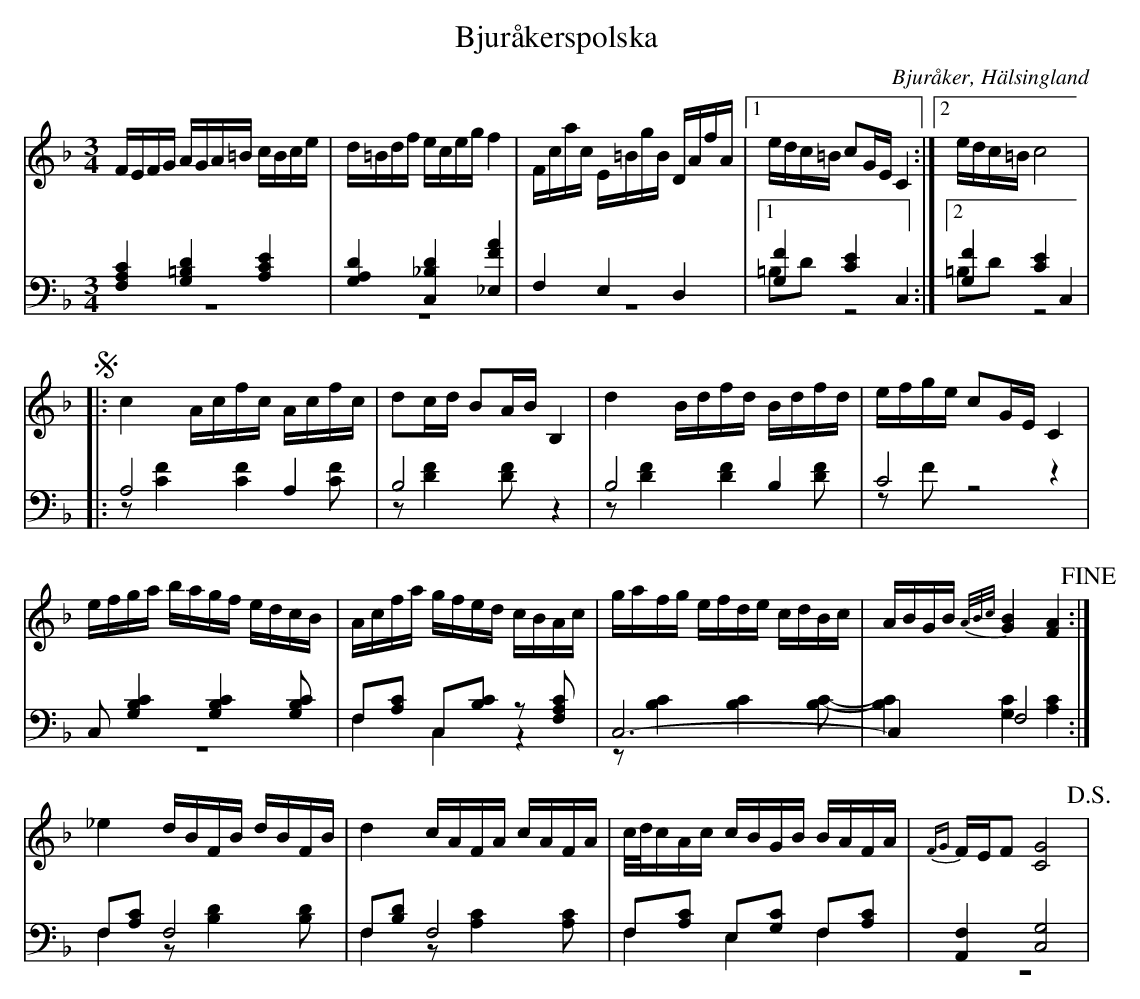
X:1
T: Bjuråkerspolska
O: Bjuråker, Hälsingland
M: 3/4
L: 1/16
K: F
V:1
V:2
V:3 merge
V:1
FEFG AGA=B cBce|d=Bdf eceg f4|Fcac E=BgB DAfA|1 edc=B c2GE C4:|2 edc=B c8 |
!segno! |:c4 Acfc Acfc|d2cd B2AB B,4|d4 Bdfd Bdfd|efge c2GE C4|
efga bagf edcB|Acfa gfed cBAc|gafg efde cdBc|ABGB {A/B/c/}[G4B4] [F4A4] !fine!:|
_e4 dBFB dBFB|d4 cAFA cAFA|c/d/cAc cBGB BAFA|{FG}FEF2 [C8G8] !D.S.!|
V:2 clef=bass
[F,4A,4C4] [G,4=B,4D4] [A,4C4E4]|[G,4A,4D4] [C,4_B,4D4] [_E,4F4A4]|F,4 E,4 D,4|1 [G,4F4] [C4E4] C,4:|2 [G,4F4] [C4E4] C,4 |
|:A,8 A,4|B,8 z4|B,8  B,4|C8 z4|
C,2 [G,4B,4C4] [G,4B,4C4] [G,2B,2C2]|F,2[A,2C2] C,2[B,2C2] z2 [F,2A,2C2]|C,12-|C,4 F,8:|
F,2[A,2C2] F,8|F,2[B,2D2] F,8|F,2[A,2C2] E,2[G,2C2] F,2[A,2C2]|[A,,4F,4] [C,8G,8] |
V:3 clef=bass
z12|z12|z12|1 =B,2D2 z8:|2 =B,2D2 z8|
|:z2 [C4F4] [C4F4] [C2F2]|z2 [D4F4] [D2F2] z4|z2 [D4F4] [D4F4] [D2F2]|z2 F2 z8|
z12|F,4 C,4 z4|z2 [B,4C4] [B,4C4] [B,2C2]-|[B,4C4] [G,4C4] [A,4C4]:|
F,4 z2 [B,4D4] [B,2D2]|F,4 z2 [A,4C4] [A,2C2]|F,4 E,4 F,4|z12|
